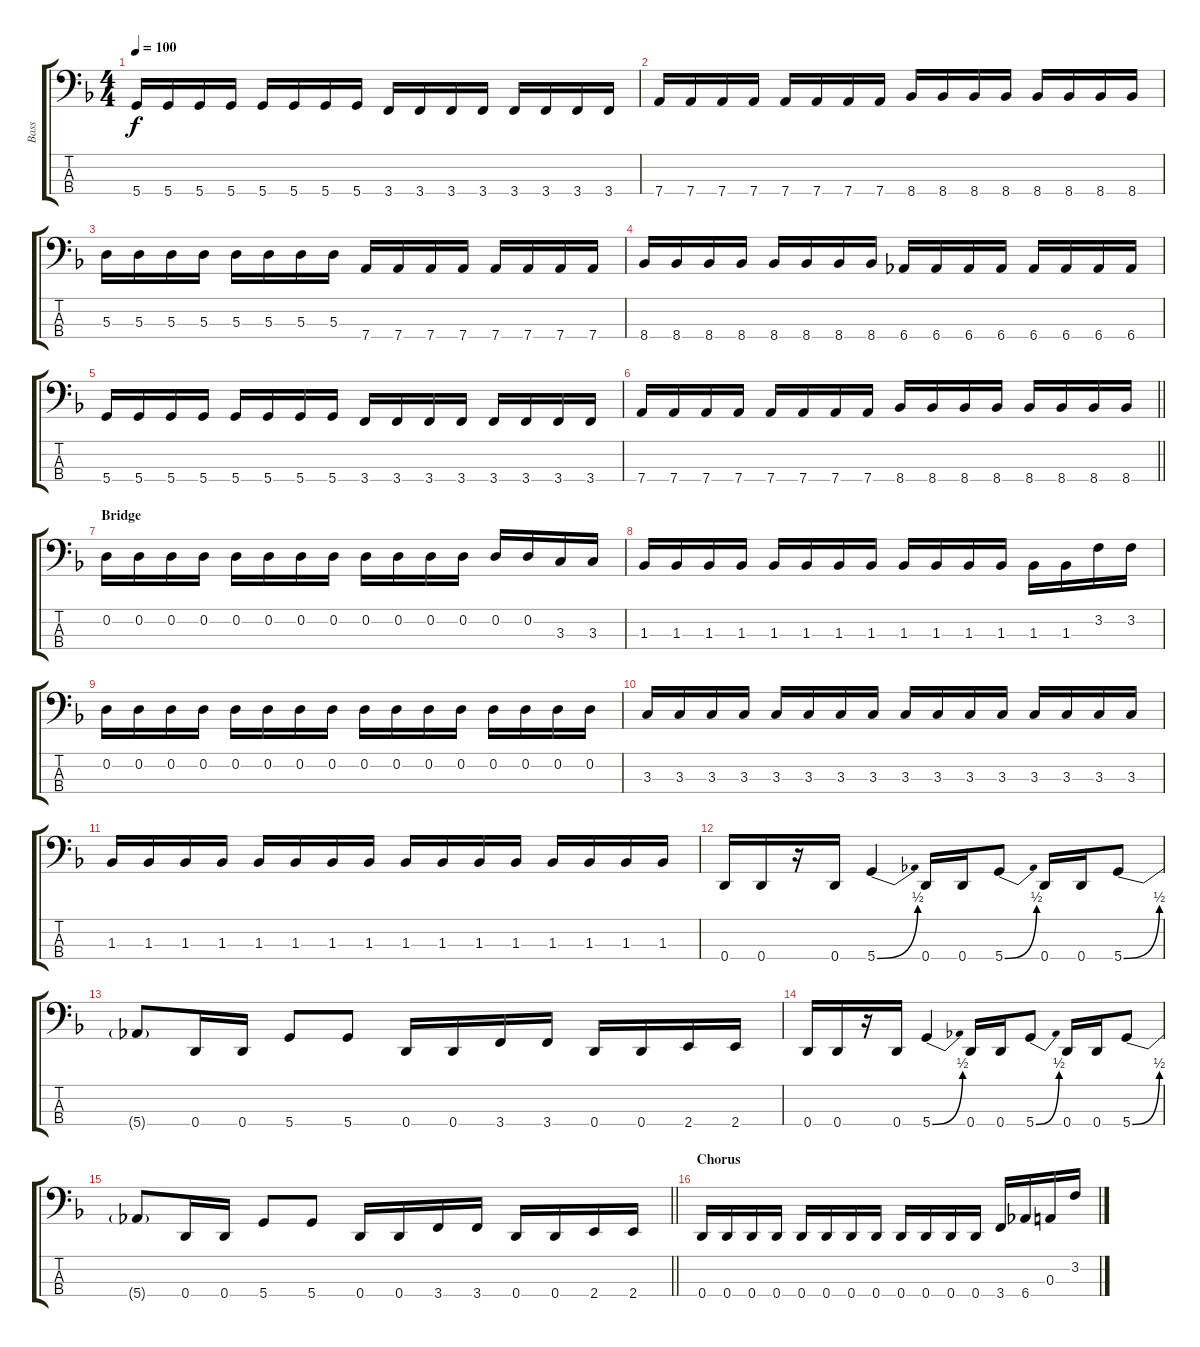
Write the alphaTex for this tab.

\track ("Bass" "Bass") {instrument electricbassfinger}
\staff {score tabs}
\tuning (G2 D2 A1 D1) {hide}
\ts (4 4)
\tempo 100
\clef f4
\ks dminor
5.4.16{dy f} 5.4.16 5.4.16 5.4.16 5.4.16 5.4.16 5.4.16 5.4.16 3.4.16 3.4.16 3.4.16 3.4.16 3.4.16 3.4.16 3.4.16 3.4.16 |
7.4.16 7.4.16 7.4.16 7.4.16 7.4.16 7.4.16 7.4.16 7.4.16 8.4.16 8.4.16 8.4.16 8.4.16 8.4.16 8.4.16 8.4.16 8.4.16 |
5.3.16 5.3.16 5.3.16 5.3.16 5.3.16 5.3.16 5.3.16 5.3.16 7.4.16 7.4.16 7.4.16 7.4.16 7.4.16 7.4.16 7.4.16 7.4.16 |
8.4.16 8.4.16 8.4.16 8.4.16 8.4.16 8.4.16 8.4.16 8.4.16 6.4.16 6.4.16 6.4.16 6.4.16 6.4.16 6.4.16 6.4.16 6.4.16 |
5.4.16 5.4.16 5.4.16 5.4.16 5.4.16 5.4.16 5.4.16 5.4.16 3.4.16 3.4.16 3.4.16 3.4.16 3.4.16 3.4.16 3.4.16 3.4.16 |
\barLineRight lightlight
7.4.16 7.4.16 7.4.16 7.4.16 7.4.16 7.4.16 7.4.16 7.4.16 8.4.16 8.4.16 8.4.16 8.4.16 8.4.16 8.4.16 8.4.16 8.4.16 |
\section ("" "Bridge")
0.2.16 0.2.16 0.2.16 0.2.16 0.2.16 0.2.16 0.2.16 0.2.16 0.2.16 0.2.16 0.2.16 0.2.16 0.2.16 0.2.16 3.3.16 3.3.16 |
1.3.16 1.3.16 1.3.16 1.3.16 1.3.16 1.3.16 1.3.16 1.3.16 1.3.16 1.3.16 1.3.16 1.3.16 1.3.16 1.3.16 3.2.16 3.2.16 |
0.2.16 0.2.16 0.2.16 0.2.16 0.2.16 0.2.16 0.2.16 0.2.16 0.2.16 0.2.16 0.2.16 0.2.16 0.2.16 0.2.16 0.2.16 0.2.16 |
3.3.16 3.3.16 3.3.16 3.3.16 3.3.16 3.3.16 3.3.16 3.3.16 3.3.16 3.3.16 3.3.16 3.3.16 3.3.16 3.3.16 3.3.16 3.3.16 |
1.3.16 1.3.16 1.3.16 1.3.16 1.3.16 1.3.16 1.3.16 1.3.16 1.3.16 1.3.16 1.3.16 1.3.16 1.3.16 1.3.16 1.3.16 1.3.16 |
0.4.16 0.4.16 r.16 0.4.16 5.4{be (bend 0 0 60 2)}.4 0.4.16 0.4.16 5.4{be (bend 0 0 60 2)}.8 0.4.16 0.4.16 5.4{be (bend 0 0 60 2)}.8 |
5.4{t}.8 0.4.16 0.4.16 5.4.8 5.4.8 0.4.16 0.4.16 3.4.16 3.4.16 0.4.16 0.4.16 2.4.16 2.4.16 |
0.4.16 0.4.16 r.16 0.4.16 5.4{be (bend 0 0 60 2)}.4 0.4.16 0.4.16 5.4{be (bend 0 0 60 2)}.8 0.4.16 0.4.16 5.4{be (bend 0 0 60 2)}.8 |
\barLineRight lightlight
5.4{t}.8 0.4.16 0.4.16 5.4.8 5.4.8 0.4.16 0.4.16 3.4.16 3.4.16 0.4.16 0.4.16 2.4.16 2.4.16 |
\section ("" "Chorus")
0.4.16 0.4.16 0.4.16 0.4.16 0.4.16 0.4.16 0.4.16 0.4.16 0.4.16 0.4.16 0.4.16 0.4.16 3.4.16 6.4.16 0.3.16 3.2.16
